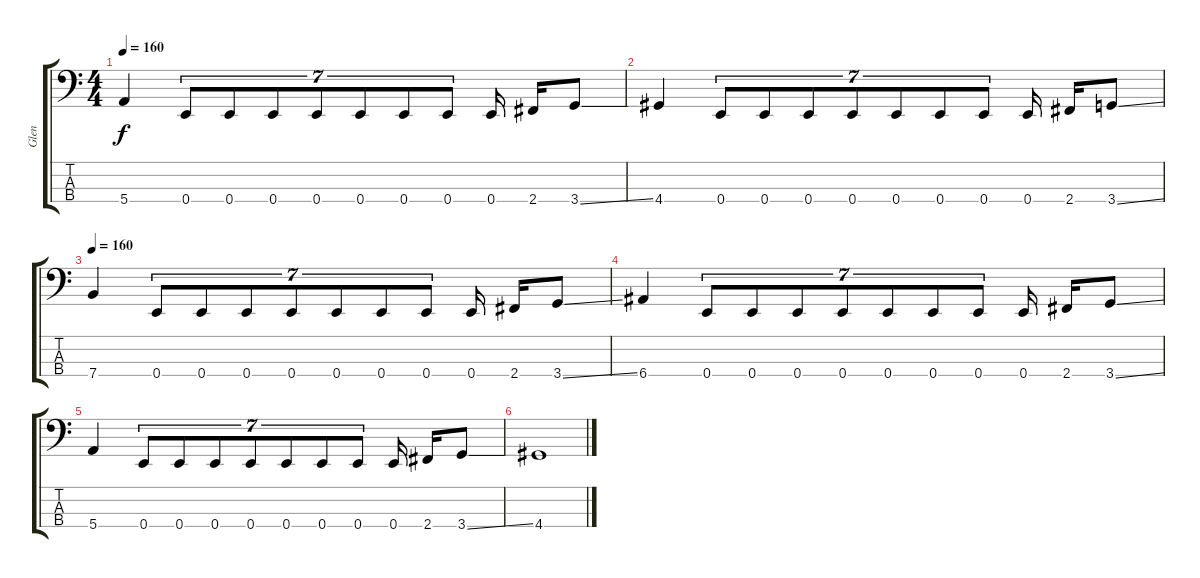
\track ("Glen" "Glen") {instrument electricbasspick}
\staff {score tabs}
\tuning (G2 D2 A1 E1) {hide}
\ts (4 4)
\tempo 160
\clef f4
\ks c
5.4.4{dy f} 0.4.8{tu (7 4)} 0.4.8{tu (7 4)} 0.4.8{tu (7 4)} 0.4.8{tu (7 4)} 0.4.8{tu (7 4)} 0.4.8{tu (7 4)} 0.4.8{tu (7 4)} 0.4.16 2.4.16 3.4{ss}.8 |
4.4.4 0.4.8{tu (7 4)} 0.4.8{tu (7 4)} 0.4.8{tu (7 4)} 0.4.8{tu (7 4)} 0.4.8{tu (7 4)} 0.4.8{tu (7 4)} 0.4.8{tu (7 4)} 0.4.16 2.4.16 3.4{ss}.8 |
\tempo 160
7.4.4 0.4.8{tu (7 4)} 0.4.8{tu (7 4)} 0.4.8{tu (7 4)} 0.4.8{tu (7 4)} 0.4.8{tu (7 4)} 0.4.8{tu (7 4)} 0.4.8{tu (7 4)} 0.4.16 2.4.16 3.4{ss}.8 |
6.4.4 0.4.8{tu (7 4)} 0.4.8{tu (7 4)} 0.4.8{tu (7 4)} 0.4.8{tu (7 4)} 0.4.8{tu (7 4)} 0.4.8{tu (7 4)} 0.4.8{tu (7 4)} 0.4.16 2.4.16 3.4{ss}.8 |
5.4.4 0.4.8{tu (7 4)} 0.4.8{tu (7 4)} 0.4.8{tu (7 4)} 0.4.8{tu (7 4)} 0.4.8{tu (7 4)} 0.4.8{tu (7 4)} 0.4.8{tu (7 4)} 0.4.16 2.4.16 3.4{ss}.8 |
4.4.1
